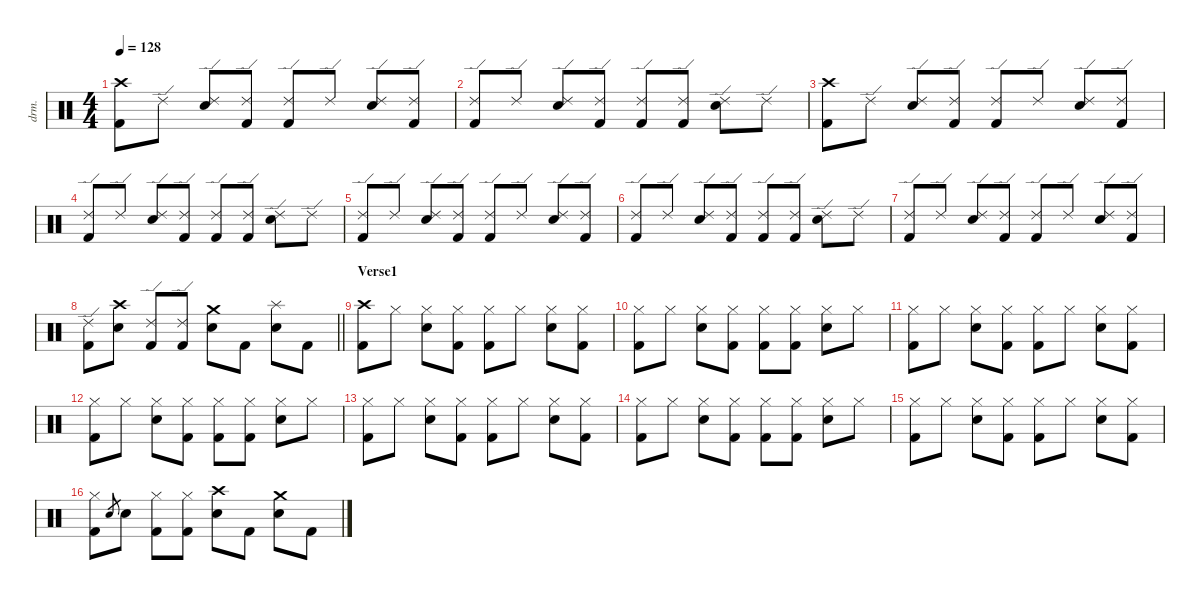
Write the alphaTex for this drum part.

\defaultSystemsLayout 4
\hideDynamics
\bracketExtendMode nobrackets
\otherSystemsTrackNameOrientation horizontal
\track ("Drums(Steven)" "drm.") {instrument percussion}
\staff {score}
\articulation defaults
\ts (4 4)
\tempo 128
\clef neutral
\ks c
("Crash high (hit)" "Kick (hit) 2").8{dy f} "Ride (edge) 2".8 ("Ride (edge) 2" "Snare (hit) 2").8 ("Ride (edge) 2" "Kick (hit) 2").8 ("Ride (edge) 2" "Kick (hit) 2").8 "Ride (edge) 2".8 ("Ride (edge) 2" "Snare (hit) 2").8 ("Ride (edge) 2" "Kick (hit) 2").8 |
("Ride (edge) 2" "Kick (hit) 2").8 "Ride (edge) 2".8 ("Ride (edge) 2" "Snare (hit) 2").8 ("Ride (edge) 2" "Kick (hit) 2").8 ("Ride (edge) 2" "Kick (hit) 2").8 ("Ride (edge) 2" "Kick (hit) 2").8 ("Ride (edge) 2" "Snare (hit) 2").8 "Ride (edge) 2".8 |
("Crash high (hit)" "Kick (hit) 2").8 "Ride (edge) 2".8 ("Ride (edge) 2" "Snare (hit) 2").8 ("Ride (edge) 2" "Kick (hit) 2").8 ("Ride (edge) 2" "Kick (hit) 2").8 "Ride (edge) 2".8 ("Ride (edge) 2" "Snare (hit) 2").8 ("Ride (edge) 2" "Kick (hit) 2").8 |
("Ride (edge) 2" "Kick (hit) 2").8 "Ride (edge) 2".8 ("Ride (edge) 2" "Snare (hit) 2").8 ("Ride (edge) 2" "Kick (hit) 2").8 ("Ride (edge) 2" "Kick (hit) 2").8 ("Ride (edge) 2" "Kick (hit) 2").8 ("Ride (edge) 2" "Snare (hit) 2").8 "Ride (edge) 2".8 |
("Ride (edge) 2" "Kick (hit) 2").8 "Ride (edge) 2".8 ("Ride (edge) 2" "Snare (hit) 2").8 ("Ride (edge) 2" "Kick (hit) 2").8 ("Ride (edge) 2" "Kick (hit) 2").8 "Ride (edge) 2".8 ("Ride (edge) 2" "Snare (hit) 2").8 ("Ride (edge) 2" "Kick (hit) 2").8 |
("Ride (edge) 2" "Kick (hit) 2").8 "Ride (edge) 2".8 ("Ride (edge) 2" "Snare (hit) 2").8 ("Ride (edge) 2" "Kick (hit) 2").8 ("Ride (edge) 2" "Kick (hit) 2").8 ("Ride (edge) 2" "Kick (hit) 2").8 ("Ride (edge) 2" "Snare (hit) 2").8 "Ride (edge) 2".8 |
("Ride (edge) 2" "Kick (hit) 2").8 "Ride (edge) 2".8 ("Ride (edge) 2" "Snare (hit) 2").8 ("Ride (edge) 2" "Kick (hit) 2").8 ("Ride (edge) 2" "Kick (hit) 2").8 "Ride (edge) 2".8 ("Ride (edge) 2" "Snare (hit) 2").8 ("Ride (edge) 2" "Kick (hit) 2").8 |
\barLineRight lightlight
("Ride (edge) 2" "Kick (hit) 2").8 ("Crash high (hit)" "Snare (hit) 2").8 ("Ride (edge) 2" "Kick (hit) 2").8 ("Ride (edge) 2" "Kick (hit) 2").8 ("Crash medium (hit)" "Snare (hit) 2").8 "Kick (hit) 2".8 ("Splash (hit)" "Snare (hit) 2").8 "Kick (hit) 2".8 |
\section ("" "Verse1")
("Crash high (hit)" "Kick (hit) 2").8 "Hi-Hat (closed)".8 ("Hi-Hat (closed)" "Snare (hit) 2").8 ("Hi-Hat (closed)" "Kick (hit) 2").8 ("Hi-Hat (closed)" "Kick (hit) 2").8 "Hi-Hat (closed)".8 ("Hi-Hat (closed)" "Snare (hit) 2").8 ("Hi-Hat (closed)" "Kick (hit) 2").8 |
("Hi-Hat (closed)" "Kick (hit) 2").8 "Hi-Hat (closed)".8 ("Hi-Hat (closed)" "Snare (hit) 2").8 ("Hi-Hat (closed)" "Kick (hit) 2").8 ("Hi-Hat (closed)" "Kick (hit) 2").8 ("Hi-Hat (closed)" "Kick (hit) 2").8 ("Hi-Hat (closed)" "Snare (hit) 2").8 "Hi-Hat (closed)".8 |
("Hi-Hat (closed)" "Kick (hit) 2").8 "Hi-Hat (closed)".8 ("Hi-Hat (closed)" "Snare (hit) 2").8 ("Hi-Hat (closed)" "Kick (hit) 2").8 ("Hi-Hat (closed)" "Kick (hit) 2").8 "Hi-Hat (closed)".8 ("Hi-Hat (closed)" "Snare (hit) 2").8 ("Hi-Hat (closed)" "Kick (hit) 2").8 |
("Hi-Hat (closed)" "Kick (hit) 2").8 "Hi-Hat (closed)".8 ("Hi-Hat (closed)" "Snare (hit) 2").8 ("Hi-Hat (closed)" "Kick (hit) 2").8 ("Hi-Hat (closed)" "Kick (hit) 2").8 ("Hi-Hat (closed)" "Kick (hit) 2").8 ("Hi-Hat (closed)" "Snare (hit) 2").8 "Hi-Hat (closed)".8 |
("Hi-Hat (closed)" "Kick (hit) 2").8 "Hi-Hat (closed)".8 ("Hi-Hat (closed)" "Snare (hit) 2").8 ("Hi-Hat (closed)" "Kick (hit) 2").8 ("Hi-Hat (closed)" "Kick (hit) 2").8 "Hi-Hat (closed)".8 ("Hi-Hat (closed)" "Snare (hit) 2").8 ("Hi-Hat (closed)" "Kick (hit) 2").8 |
("Hi-Hat (closed)" "Kick (hit) 2").8 "Hi-Hat (closed)".8 ("Hi-Hat (closed)" "Snare (hit) 2").8 ("Hi-Hat (closed)" "Kick (hit) 2").8 ("Hi-Hat (closed)" "Kick (hit) 2").8 ("Hi-Hat (closed)" "Kick (hit) 2").8 ("Hi-Hat (closed)" "Snare (hit) 2").8 "Hi-Hat (closed)".8 |
("Hi-Hat (closed)" "Kick (hit) 2").8 "Hi-Hat (closed)".8 ("Hi-Hat (closed)" "Snare (hit) 2").8 ("Hi-Hat (closed)" "Kick (hit) 2").8 ("Hi-Hat (closed)" "Kick (hit) 2").8 "Hi-Hat (closed)".8 ("Hi-Hat (closed)" "Snare (hit) 2").8 ("Hi-Hat (closed)" "Kick (hit) 2").8 |
("Hi-Hat (closed)" "Kick (hit) 2").8 "Snare (hit) 2".8{gr dy mf} "Snare (hit) 2".8{dy ff} ("Hi-Hat (closed)" "Kick (hit) 2").8{dy f} ("Hi-Hat (closed)" "Kick (hit) 2").8 ("Crash high (hit)" "Snare (hit) 2").8 "Kick (hit) 2".8 ("Crash medium (hit)" "Snare (hit) 2").8 "Kick (hit) 2".8
